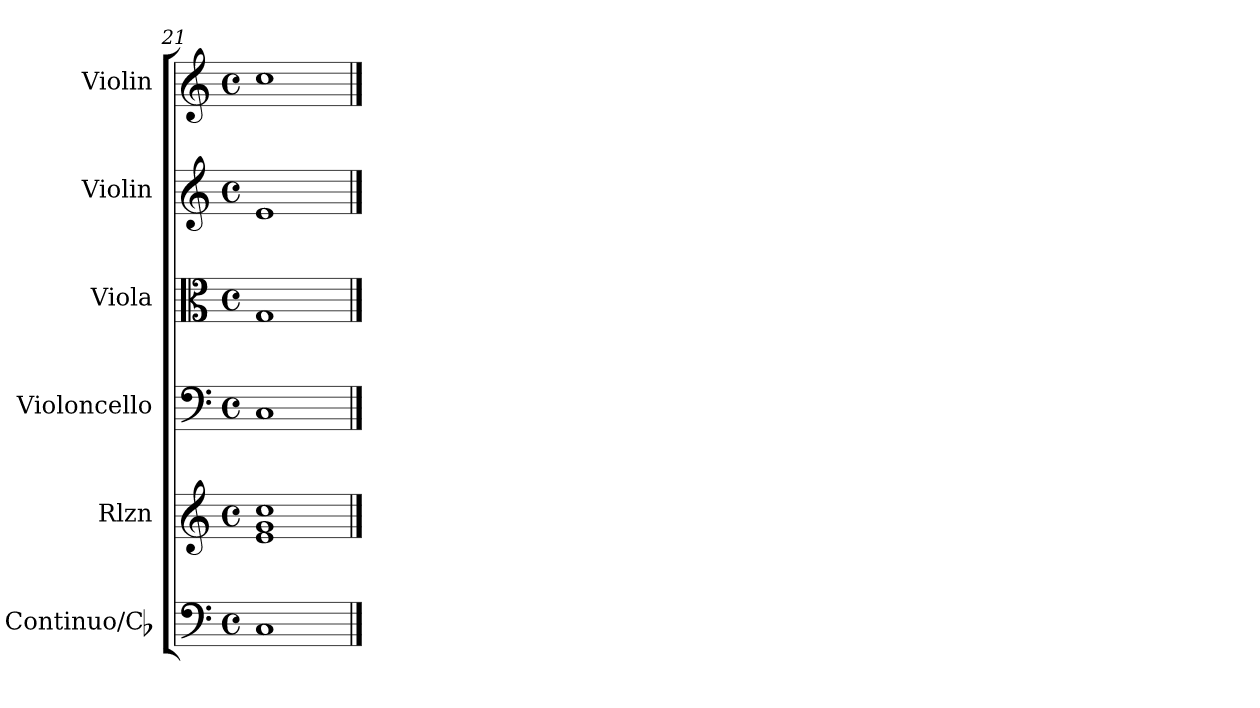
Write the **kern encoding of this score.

**kern	**kern	**kern	**kern	**kern	**kern
*part6	*part5	*part4	*part3	*part2	*part1
*staff6	*staff5	*staff4	*staff3	*staff2	*staff1
*I"Continuo/Cb	*I"Rlzn	*I"Violoncello	*I"Viola	*I"Violin	*I"Violin
*I'Cto.	*	*I'Vc.	*I'Vla.	*I'Vln.	*I'Vln.
*clefF4	*clefG2	*clefF4	*clefC3	*clefG2	*clefG2
*ITrd7c12	*	*	*	*	*
*k[]	*k[]	*k[]	*k[]	*k[]	*k[]
*M4/4	*M4/4	*M4/4	*M4/4	*M4/4	*M4/4
*met(c)	*met(c)	*met(c)	*met(c)	*met(c)	*met(c)
*MM45	*MM45	*MM45	*MM45	*MM45	*MM45
=21	=21	=21	=21	=21	=21
*	*^	*	*	*	*
1CC	1g 1cc	1e	1C	1G	1e	1cc
*	*v	*v	*	*	*	*
==	==	==	==	==	==
*-	*-	*-	*-	*-	*-
